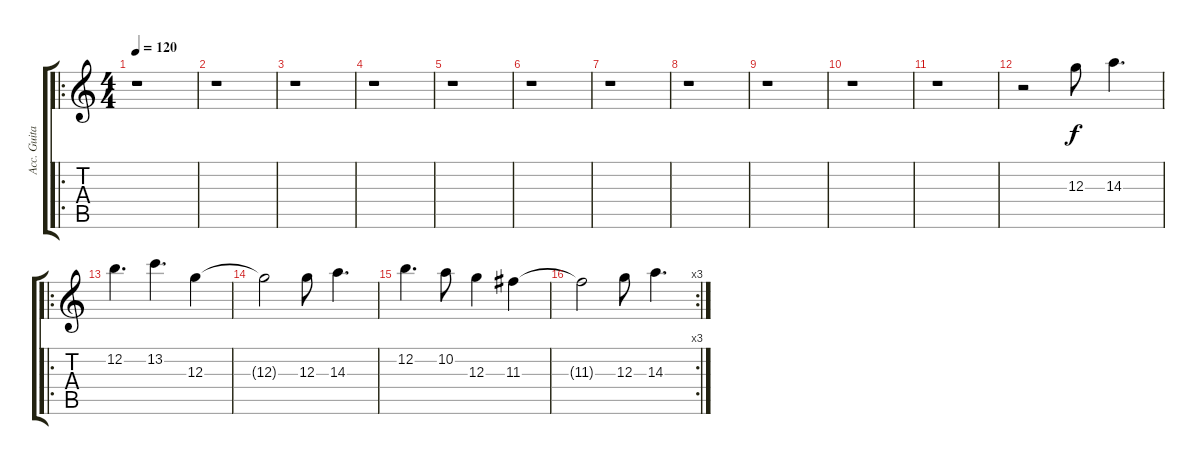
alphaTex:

\track ("Acc. Guitar Lead" "Acc. Guita") {instrument acousticguitarnylon}
\staff {score tabs}
\tuning (E4 B3 G3 D3 A2 E2) {hide}
\ro
\ts (4 4)
\tempo 120
\clef g2
\ks c
r.1{dy f} |
r.1 |
r.1 |
r.1 |
r.1 |
r.1 |
r.1 |
r.1 |
r.1 |
r.1 |
r.1 |
r.2 12.3.8 14.3.4{d} |
\ro
12.2.4{d} 13.2.4{d} 12.3.4 |
12.3{t}.2 12.3.8 14.3.4{d} |
12.2.4{d} 10.2.8 12.3.4 11.3.4 |
\rc 3
11.3{t}.2 12.3.8 14.3.4{d}
